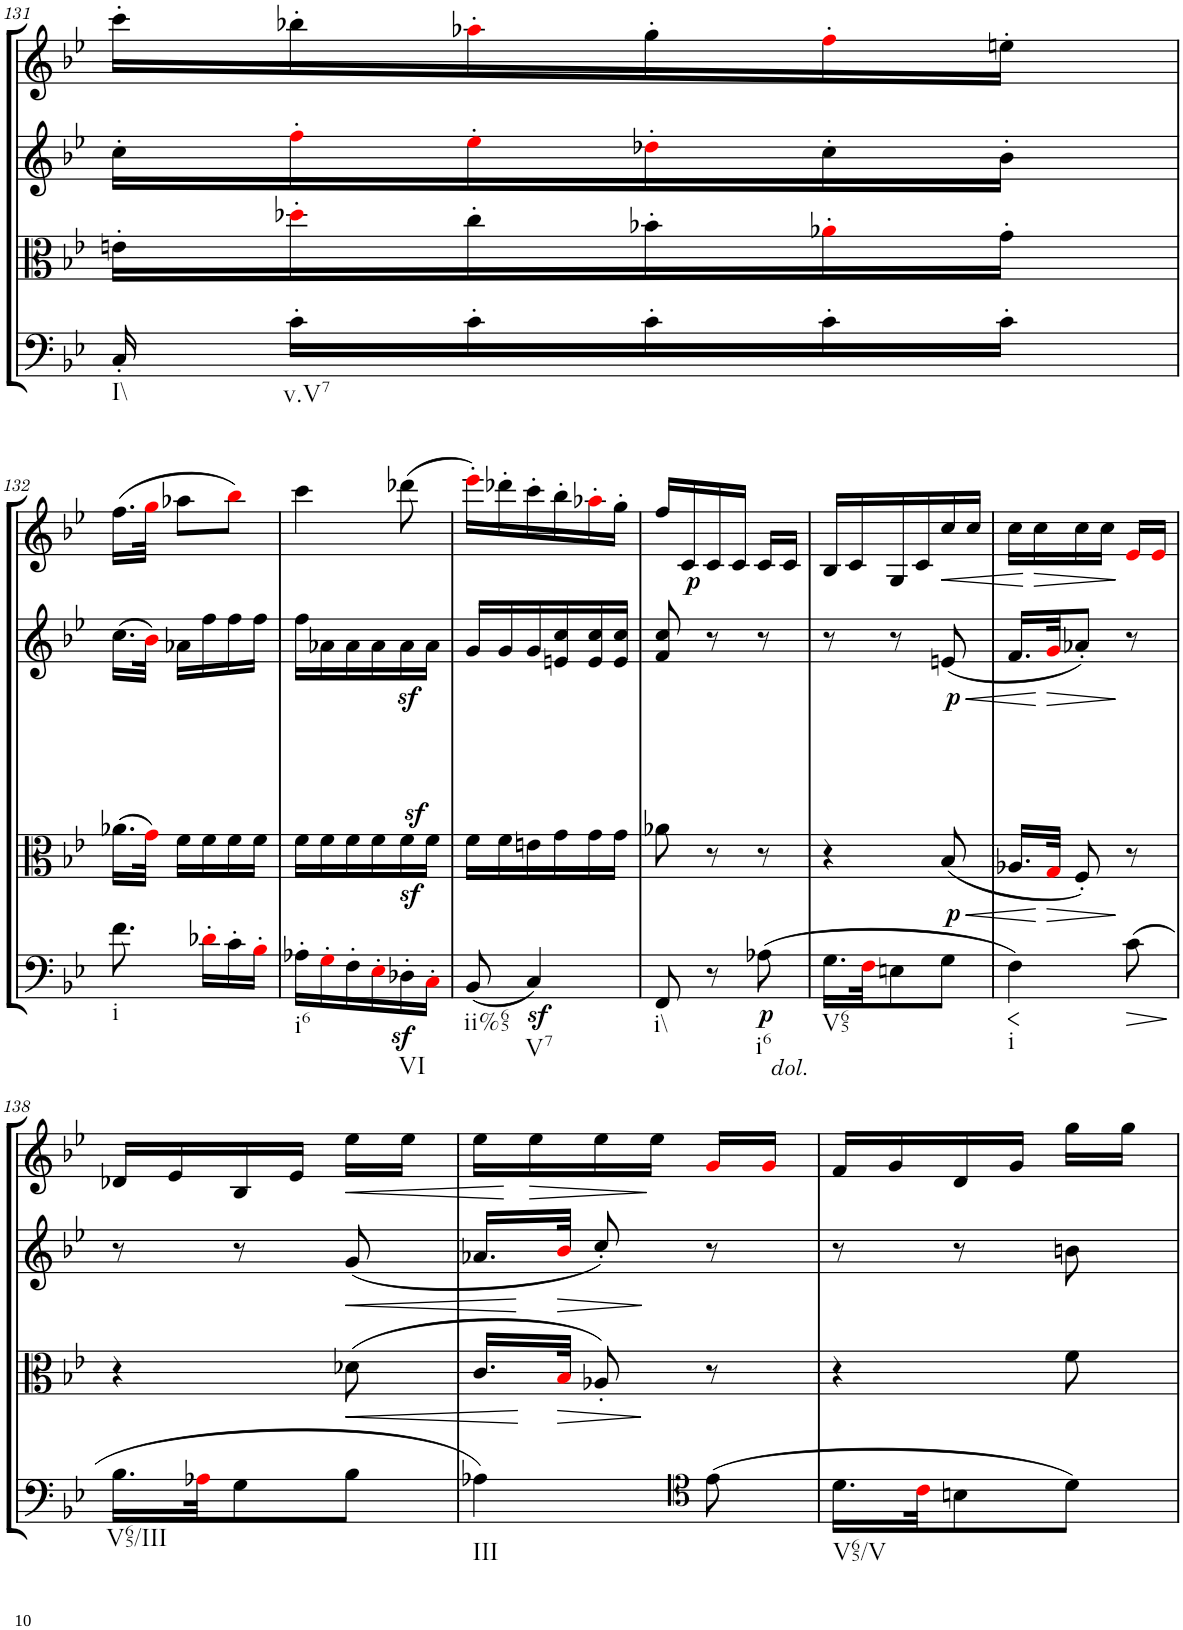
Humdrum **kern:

**kern	**dynam	**kern	**dynam	**kern	**dynam	**kern	**dynam
*part4	*part4	*part3	*part3	*part2	*part2	*part1	*part1
*staff4	*staff4	*staff3	*staff3	*staff2	*staff2	*staff1	*staff1
*I"Cello	*	*I"Viola	*	*I"2nd Violin	*	*I"1st Violin	*
*	*	*I'Vla	*	*I'Vln	*	*I'Vln	*
!!LO:PB:g=z
*clefF4	*	*clefC3	*	*clefG2	*	*clefG2	*
*k[b-e-]	*	*k[b-e-]	*	*k[b-e-]	*	*k[b-e-]	*
*B-:	*	*B-:	*	*B-:	*	*B-:	*
*M3/8	*	*M3/8	*	*M3/8	*	*M3/8	*
=131	=131	=131	=131	=131	=131	=131	=131
!LO:TX:b:t=I\\	!	!	!	!	!	!	!
16C'/	.	16en'\LL	.	16cc'\LL	.	16ccc'\LL	.
!LO:TX:b:t=v.V7	!	!	!	!	!	!	!
16c'\LL	.	16dd-X'i\	.	16ff'i\	.	16bb-X'\	.
16c'\	.	16cc'\	.	16ee-'i\	.	16aa-X'i\	.
16c'\	.	16b-X'\	.	16dd-X'i\	.	16gg'\	.
16c'\	.	16a-X'i\	.	16cc'\	.	16ff'i\	.
16c'\JJ	.	16g'\JJ	.	16b-'\JJ	.	16een'\JJ	.
!!LO:LB:g=z
=132	=132	=132	=132	=132	=132	=132	=132
!LO:TX:b:t=i	!	!	!	!	!	!	!
8.f\	.	(16.a-X\LL	.	(16.cc\LL	.	(16.ff\LL	.
.	.	32gi\JJk)	.	32b-i\JJk)	.	32ggi\JJk	.
.	.	16f\LL	.	16a-X\LL	.	8aa-X\L	.
16d-X'i\LL	.	16f\	.	16ff\	.	.	.
16c'\	.	16f\	.	16ff\	.	8bb-i\J)	.
16B-'i\JJ	.	16f\JJ	.	16ff\JJ	.	.	.
=133	=133	=133	=133	=133	=133	=133	=133
!LO:TX:b:t=i6	!	!	!	!	!	!	!
16A-X'\LL	.	16f\LL	.	16ff\LL	.	4ccc\	.
16G'i\	.	16f\	.	16a-X\	.	.	.
16F'\	.	16f\	.	16a-\	.	.	.
16E-'i\	.	16f\	.	16a-\	.	.	.
!LO:TX:b:t=VI	!	!	!	!	!	!	!
16D-Xz<'\	.	16fz<\	.	16a-\	.	(8ddd-X\	.
16C'i\JJ	.	16f\JJ	.	16a-\JJ	.	.	.
=134	=134	=134	=134	=134	=134	=134	=134
!LO:TX:b:t=ii%65	!	!	!	!	!	!	!
(8BB-/	.	16f\LL	.	16g/LL	.	16eee-'i\LL)	.
.	.	16f\	.	16g/	.	16ddd-X'\	.
!LO:TX:b:t=V7	!	!	!	!	!	!	!
4Cz</)	.	16en\	.	16g/	.	16ccc'\	.
.	.	16g\	.	16en/ 16cc/	.	16bb-'\	.
.	.	16g\	.	16e/ 16cc/	.	16aa-X'i\	.
.	.	16g\JJ	.	16e/ 16cc/JJ	.	16gg'\JJ	.
=135	=135	=135	=135	=135	=135	=135	=135
!LO:TX:b:t=i\\	!	!	!	!	!	!	!
8FF/	.	8a-X\	.	8f/ 8cc/	.	16ff/LL	.
!	!	!	!	!	!	!	!LO:DY:b
.	.	.	.	.	.	16c/	p
8r	.	8r	.	8r	.	16c/	.
.	.	.	.	.	.	16c/JJ	.
!LO:TX:b:i:t=dol.	!	!	!	!	!	!	!
!LO:TX:b:t=i6	!	!	!	!	!	!	!
!	!LO:DY:b	!	!	!	!	!	!
(8A-X\	p	8r	.	8r	.	16c/LL	.
.	.	.	.	.	.	16c/JJ	.
=136	=136	=136	=136	=136	=136	=136	=136
!LO:TX:b:t=V65	!	!	!	!	!	!	!
16.G\LL	.	4r	.	8r	.	16B-/LL	.
.	.	.	.	.	.	16c/	.
32Fi\JK	.	.	.	.	.	.	.
8En\	.	.	.	8r	.	16G/	.
.	.	.	.	.	.	16c/	.
!	!	!	!LO:HP:b	!	!LO:HP:b	!	!LO:HP:b
!	!	!	!LO:DY:n=1:b	!	!LO:DY:n=1:b	!	!
8G\J	.	(8B-/	< p	(8en/	< p	16cc/	<
.	.	.	.	.	.	16cc/JJ	.
=137	=137	=137	=137	=137	=137	=137	=137
!LO:TX:b:t=i	!	!	!	!	!	!	!
!	!LO:HP:b	!	!	!	!	!	!
4F\)	<	16.A-X/LL	.	16.f/LL	.	16cc\LL	.
!	!	!	!	!	!	!	!LO:HP:n=1:b
.	.	.	.	.	.	16cc\	[ >
!	!	!	!LO:HP:n=1:b	!	!LO:HP:n=1:b	!	!
.	.	32Gi/JJk	[ >	32gi/JK	[ >	.	.
.	.	8F'/)	.	8a-X'/J)	.	16cc\	.
.	.	.	.	.	.	16cc\JJ	.
!	!LO:HP:b	!	!	!	!	!	!
(8c\	>	8r	]	8r	]	16e-i/LL	]
.	.	.	.	.	.	16e-i/JJ	.
.	[ ]	.	.	.	.	.	.
!!LO:LB:g=z
=138	=138	=138	=138	=138	=138	=138	=138
!LO:TX:b:t=V65/III	!	!	!	!	!	!	!
16.B-\LL	.	4r	.	8r	.	16d-X/LL	.
.	.	.	.	.	.	16e-/	.
32A-Xi\JK	.	.	.	.	.	.	.
8G\	.	.	.	8r	.	16B-/	.
.	.	.	.	.	.	16e-/JJ	.
!	!	!	!LO:HP:b	!	!LO:HP:b	!	!LO:HP:b
8B-\J	.	(8d-X\	<	(8g/	<	16ee-\LL	<
.	.	.	.	.	.	16ee-\JJ	.
=139	=139	=139	=139	=139	=139	=139	=139
!LO:TX:b:t=III	!	!	!	!	!	!	!
4A-X\)	.	16.c/LL	.	16.a-X/LL	.	16ee-\LL	.
!	!	!	!	!	!	!	!LO:HP:n=1:b
.	.	.	.	.	.	16ee-\	[ >
!	!	!	!LO:HP:n=1:b	!	!LO:HP:n=1:b	!	!
.	.	32B-i/JJk	[ >	32b-i/JJk	[ >	.	.
.	.	8A-X'/)	.	8cc'/)	.	16ee-\	.
.	.	.	.	.	.	16ee-\JJ	]
*clefC4	*	*	*	*	*	*	*
(8e-\	.	8r	]	8r	]	16gi/LL	.
.	.	.	.	.	.	16gi/JJ	.
=140	=140	=140	=140	=140	=140	=140	=140
!LO:TX:b:t=V65/V	!	!	!	!	!	!	!
16.d\LL	.	4r	.	8r	.	16f/LL	.
.	.	.	.	.	.	16g/	.
32ci\JK	.	.	.	.	.	.	.
8Bn\	.	.	.	8r	.	16d/	.
.	.	.	.	.	.	16g/JJ	.
8d\J)	.	8f\	.	8bn\	.	16gg\LL	.
.	.	.	.	.	.	16gg\JJ	.
=	=	=	=	=	=	=	=
*-	*-	*-	*-	*-	*-	*-	*-
